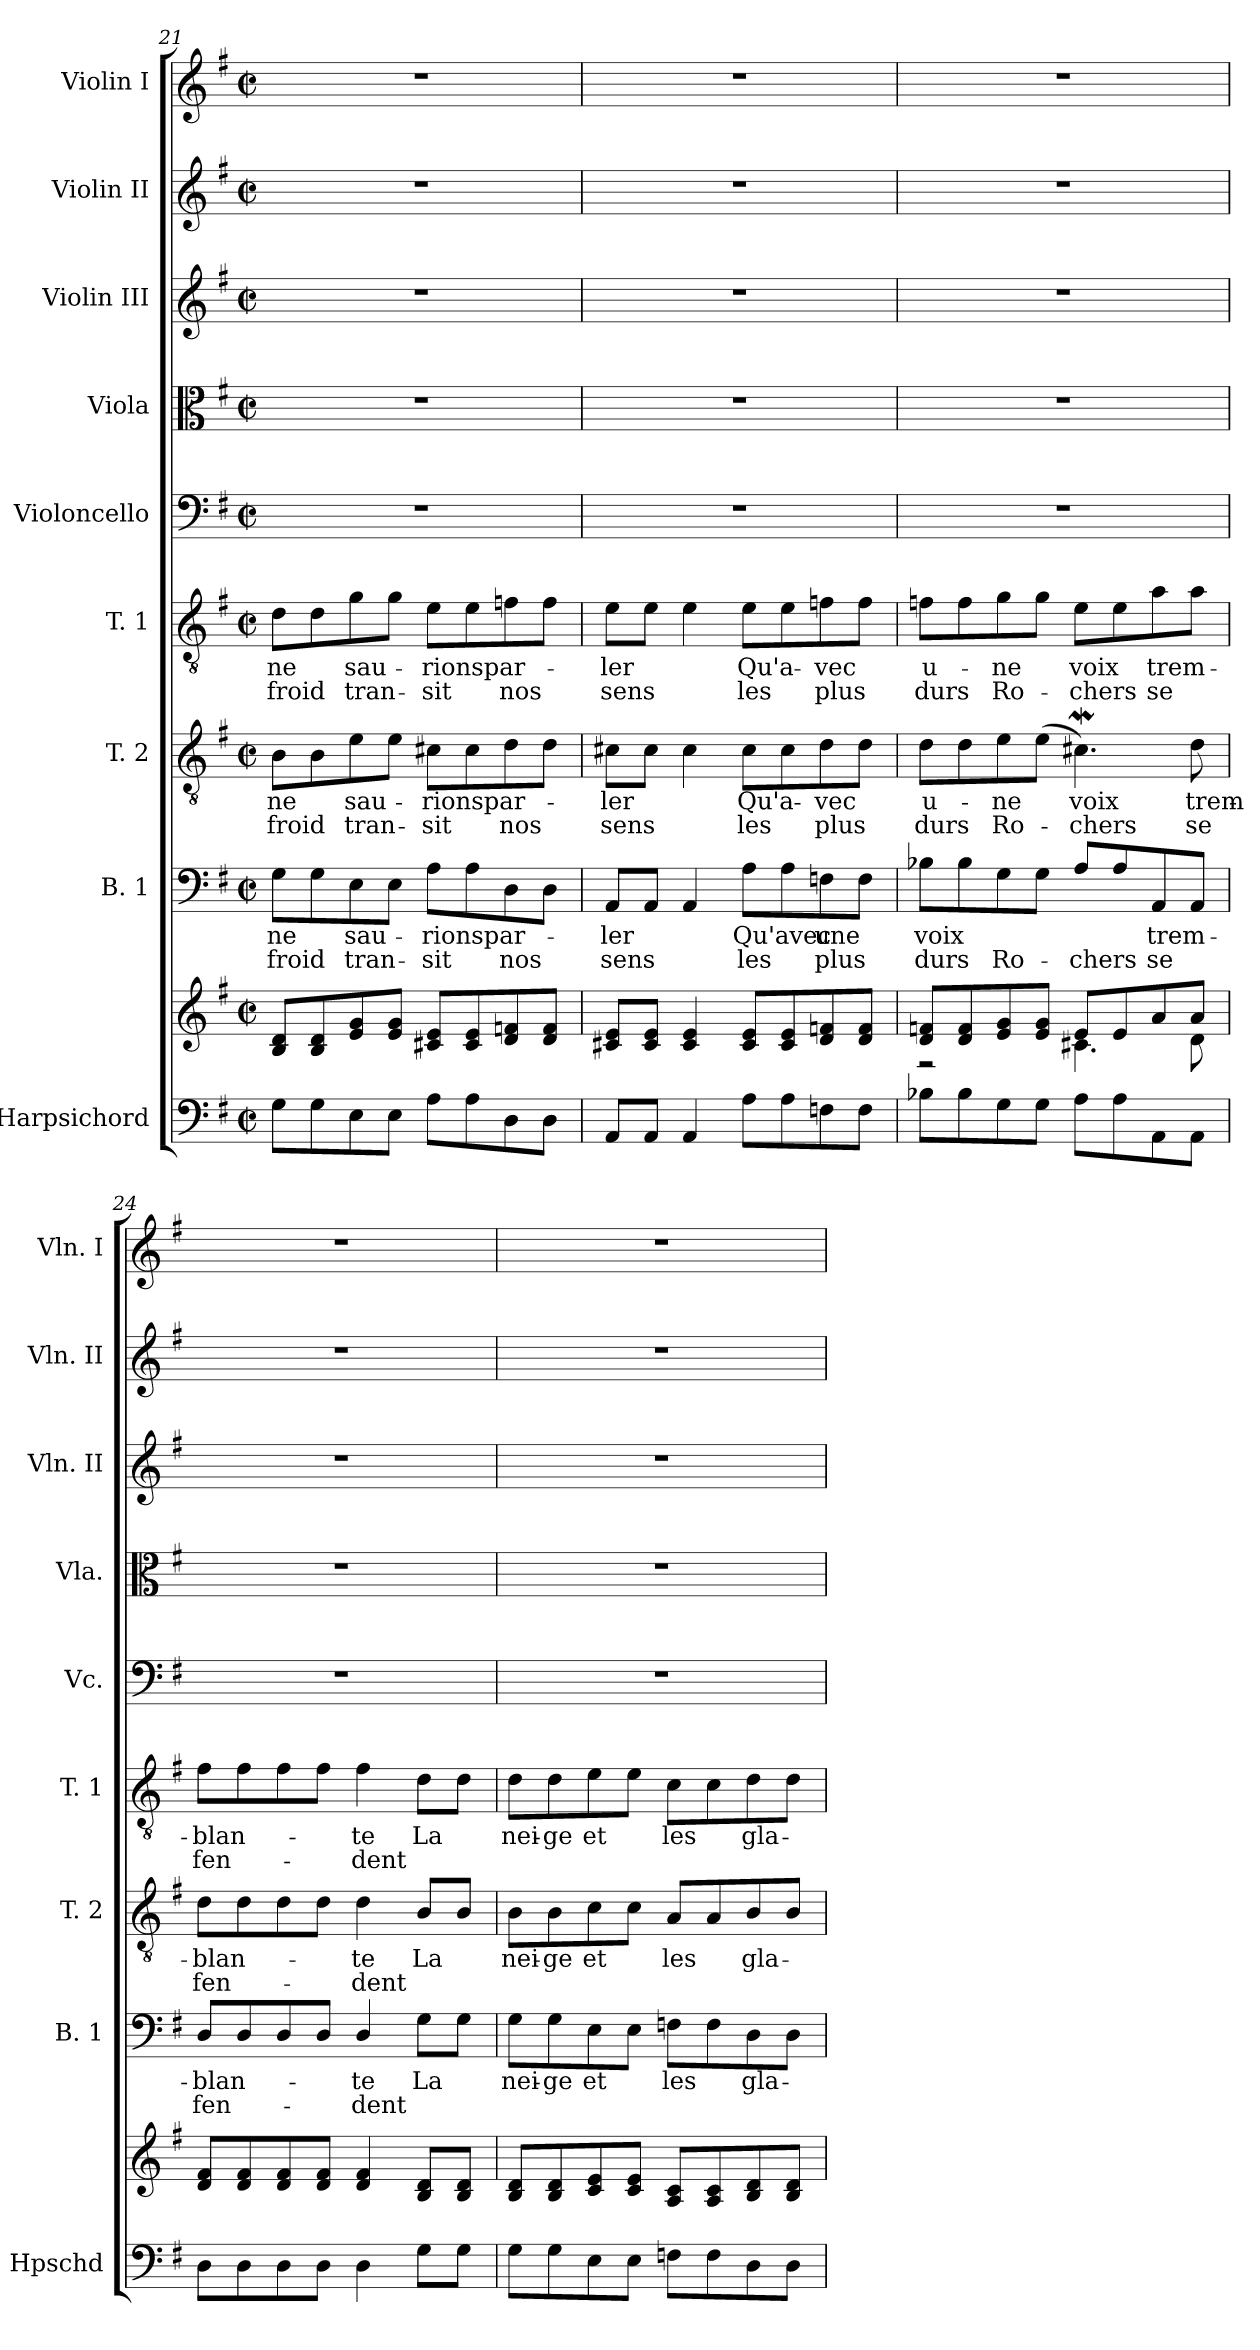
**kern	**kern	**kern	**text	**text	**kern	**text	**text	**kern	**text	**text	**kern	**kern	**kern	**kern	**kern
*part9	*part9	*part8	*part8	*part8	*part7	*part7	*part7	*part6	*part6	*part6	*part5	*part4	*part3	*part2	*part1
*staff10	*staff9	*staff8	*staff8	*staff8	*staff7	*staff7	*staff7	*staff6	*staff6	*staff6	*staff5	*staff4	*staff3	*staff2	*staff1
*I"Harpsichord	*	*I"B. 1	*	*	*I"T. 2	*	*	*I"T. 1	*	*	*I"Violoncello	*I"Viola	*I"Violin III	*I"Violin II	*I"Violin I
*I'Hpschd	*	*I'B. 1	*	*	*I'T. 2	*	*	*I'T. 1	*	*	*I'Vc.	*I'Vla.	*I'Vln. II	*I'Vln. II	*I'Vln. I
*clefF4	*clefG2	*clefF4	*	*	*clefGv2	*	*	*clefGv2	*	*	*clefF4	*clefC3	*clefG2	*clefG2	*clefG2
*k[f#]	*k[f#]	*k[f#]	*	*	*k[f#]	*	*	*k[f#]	*	*	*k[f#]	*k[f#]	*k[f#]	*k[f#]	*k[f#]
*G:	*G:	*G:	*	*	*G:	*	*	*G:	*	*	*G:	*G:	*G:	*G:	*G:
*M2/2	*M2/2	*M2/2	*	*	*M2/2	*	*	*M2/2	*	*	*M2/2	*M2/2	*M2/2	*M2/2	*M2/2
*met(c|)	*met(c|)	*met(c|)	*	*	*met(c|)	*	*	*met(c|)	*	*	*met(c|)	*met(c|)	*met(c|)	*met(c|)	*met(c|)
=21	=21	=21	=21	=21	=21	=21	=21	=21	=21	=21	=21	=21	=21	=21	=21
!	!	!	!LO:LY:b	!LO:LY:b	!	!LO:LY:b	!LO:LY:b	!	!LO:LY:b	!LO:LY:b	!	!	!	!	!
8G\L	8B/ 8d/L	8G\L	ne	froid	8B\L	ne	froid	8d\L	ne	froid	1r	1r	1r	1r	1r
8G\	8B/ 8d/	8G\	.	.	8B\	.	.	8d\	.	.	.	.	.	.	.
!	!	!	!LO:LY:b	!LO:LY:b	!	!LO:LY:b	!LO:LY:b	!	!LO:LY:b	!LO:LY:b	!	!	!	!	!
8E\	8e/ 8g/	8E\	sau-	tran-	8e\	sau-	tran-	8g\	sau-	tran-	.	.	.	.	.
8E\J	8e/ 8g/J	8E\J	.	.	8e\J	.	.	8g\J	.	.	.	.	.	.	.
!	!	!	!LO:LY:b	!LO:LY:b	!	!LO:LY:b	!LO:LY:b	!	!LO:LY:b	!LO:LY:b	!	!	!	!	!
8A\L	8c#X/ 8e/L	8A\L	-rionspar-	-sit	8c#X\L	-rionspar-	-sit	8e\L	-rionspar-	-sit	.	.	.	.	.
8A\	8c#/ 8e/	8A\	.	.	8c#\	.	.	8e\	.	.	.	.	.	.	.
!	!	!	!	!LO:LY:b	!	!	!LO:LY:b	!	!	!LO:LY:b	!	!	!	!	!
8D\	8d/ 8fn/	8D\	.	nos	8d\	.	nos	8fn\	.	nos	.	.	.	.	.
8D\J	8d/ 8f/J	8D\J	.	.	8d\J	.	.	8f\J	.	.	.	.	.	.	.
!!LO:PB:g=z
=22	=22	=22	=22	=22	=22	=22	=22	=22	=22	=22	=22	=22	=22	=22	=22
!	!	!	!LO:LY:b	!LO:LY:b	!	!LO:LY:b	!LO:LY:b	!	!LO:LY:b	!LO:LY:b	!	!	!	!	!
8AA/L	8c#X/ 8e/L	8AA/L	-ler	sens	8c#X\L	-ler	sens	8e\L	-ler	sens	1r	1r	1r	1r	1r
8AA/J	8c#/ 8e/J	8AA/J	.	.	8c#\J	.	.	8e\J	.	.	.	.	.	.	.
4AA/	4c#/ 4e/	4AA/	.	.	4c#\	.	.	4e\	.	.	.	.	.	.	.
!	!	!	!LO:LY:b	!LO:LY:b	!	!LO:LY:b	!LO:LY:b	!	!LO:LY:b	!LO:LY:b	!	!	!	!	!
8A\L	8c#/ 8e/L	8A\L	Qu'avec	les	8c#\L	Qu'a-	les	8e\L	Qu'a-	les	.	.	.	.	.
8A\	8c#/ 8e/	8A\	.	.	8c#\	.	.	8e\	.	.	.	.	.	.	.
!	!	!	!LO:LY:b	!LO:LY:b	!	!LO:LY:b	!LO:LY:b	!	!LO:LY:b	!LO:LY:b	!	!	!	!	!
8Fn\	8d/ 8fn/	8Fn\	une	plus	8d\	-vec	plus	8fn\	-vec	plus	.	.	.	.	.
8F\J	8d/ 8f/J	8F\J	.	.	8d\J	.	.	8f\J	.	.	.	.	.	.	.
=23	=23	=23	=23	=23	=23	=23	=23	=23	=23	=23	=23	=23	=23	=23	=23
*	*^	*	*	*	*	*	*	*	*	*	*	*	*	*	*
!	!	!	!	!LO:LY:b	!LO:LY:b	!	!LO:LY:b	!LO:LY:b	!	!LO:LY:b	!LO:LY:b	!	!	!	!	!
8B-X\L	8d/ 8fn/L	2r	8B-X\L	voix	durs	8d\L	u-	durs	8fn\L	u-	durs	1r	1r	1r	1r	1r
8B-\	8d/ 8f/	.	8B-\	.	.	8d\	.	.	8f\	.	.	.	.	.	.	.
!	!	!	!	!	!LO:LY:b	!	!LO:LY:b	!LO:LY:b	!	!LO:LY:b	!LO:LY:b	!	!	!	!	!
8G\	8e/ 8g/	.	8G\	.	Ro-	8e\	-ne	Ro-	8g\	-ne	Ro-	.	.	.	.	.
8G\J	8e/ 8g/J	.	8G\J	.	.	(>8e\J	.	.	8g\J	.	.	.	.	.	.	.
!	!	!	!	!	!LO:LY:b	!	!LO:LY:b	!LO:LY:b	!	!LO:LY:b	!LO:LY:b	!	!	!	!	!
8A\L	8e/L	4.c#X\	8A/L	.	-chers	4.c#XW\)	voix	-chers	8e\L	voix	-chers	.	.	.	.	.
8A\	8e/	.	8A/	.	.	.	.	.	8e\	.	.	.	.	.	.	.
!	!	!	!	!LO:LY:b	!LO:LY:b	!	!	!	!	!LO:LY:b	!LO:LY:b	!	!	!	!	!
8AA\	8a/	.	8AA/	trem-	se	.	.	.	8a\	trem-	se	.	.	.	.	.
!	!	!	!	!	!	!	!LO:LY:b	!LO:LY:b	!	!	!	!	!	!	!	!
8AA\J	8a/J	8d\	8AA/J	.	.	8d\	trem-	se	8a\J	.	.	.	.	.	.	.
=24	=24	=24	=24	=24	=24	=24	=24	=24	=24	=24	=24	=24	=24	=24	=24	=24
!	!	!	!	!LO:LY:b	!LO:LY:b	!	!LO:LY:b	!LO:LY:b	!	!LO:LY:b	!LO:LY:b	!	!	!	!	!
*	*v	*v	*	*	*	*	*	*	*	*	*	*	*	*	*	*
8D\L	8d/ 8f#/L	8D/L	-blan-	fen-	8d\L	-blan-	fen-	8f#\L	-blan-	fen-	1r	1r	1r	1r	1r
8D\	8d/ 8f#/	8D/	.	.	8d\	.	.	8f#\	.	.	.	.	.	.	.
8D\	8d/ 8f#/	8D/	.	.	8d\	.	.	8f#\	.	.	.	.	.	.	.
8D\J	8d/ 8f#/J	8D/J	.	.	8d\J	.	.	8f#\J	.	.	.	.	.	.	.
!	!	!	!LO:LY:b	!LO:LY:b	!	!LO:LY:b	!LO:LY:b	!	!LO:LY:b	!LO:LY:b	!	!	!	!	!
4D\	4d/ 4f#/	4D/	-te	-dent	4d\	-te	-dent	4f#\	-te	-dent	.	.	.	.	.
!	!	!	!LO:LY:b	!	!	!LO:LY:b	!	!	!LO:LY:b	!	!	!	!	!	!
8G\L	8B/ 8d/L	8G\L	La	.	8B/L	La	.	8d\L	La	.	.	.	.	.	.
8G\J	8B/ 8d/J	8G\J	.	.	8B/J	.	.	8d\J	.	.	.	.	.	.	.
=25	=25	=25	=25	=25	=25	=25	=25	=25	=25	=25	=25	=25	=25	=25	=25
!	!	!	!LO:LY:b	!	!	!LO:LY:b	!	!	!LO:LY:b	!	!	!	!	!	!
8G\L	8B/ 8d/L	8G\L	nei-	.	8B\L	nei-	.	8d\L	nei-	.	1r	1r	1r	1r	1r
!	!	!	!LO:LY:b	!	!	!LO:LY:b	!	!	!LO:LY:b	!	!	!	!	!	!
8G\	8B/ 8d/	8G\	-ge	.	8B\	-ge	.	8d\	-ge	.	.	.	.	.	.
!	!	!	!LO:LY:b	!	!	!LO:LY:b	!	!	!LO:LY:b	!	!	!	!	!	!
8E\	8c/ 8e/	8E\	et	.	8c\	et	.	8e\	et	.	.	.	.	.	.
8E\J	8c/ 8e/J	8E\J	.	.	8c\J	.	.	8e\J	.	.	.	.	.	.	.
!	!	!	!LO:LY:b	!	!	!LO:LY:b	!	!	!LO:LY:b	!	!	!	!	!	!
8Fn\L	8A/ 8c/L	8Fn\L	les	.	8A/L	les	.	8c\L	les	.	.	.	.	.	.
8F\	8A/ 8c/	8F\	.	.	8A/	.	.	8c\	.	.	.	.	.	.	.
!	!	!	!LO:LY:b	!	!	!LO:LY:b	!	!	!LO:LY:b	!	!	!	!	!	!
8D\	8B/ 8d/	8D\	gla-	.	8B/	gla-	.	8d\	gla-	.	.	.	.	.	.
8D\J	8B/ 8d/J	8D\J	.	.	8B/J	.	.	8d\J	.	.	.	.	.	.	.
=	=	=	=	=	=	=	=	=	=	=	=	=	=	=	=
*-	*-	*-	*-	*-	*-	*-	*-	*-	*-	*-	*-	*-	*-	*-	*-
